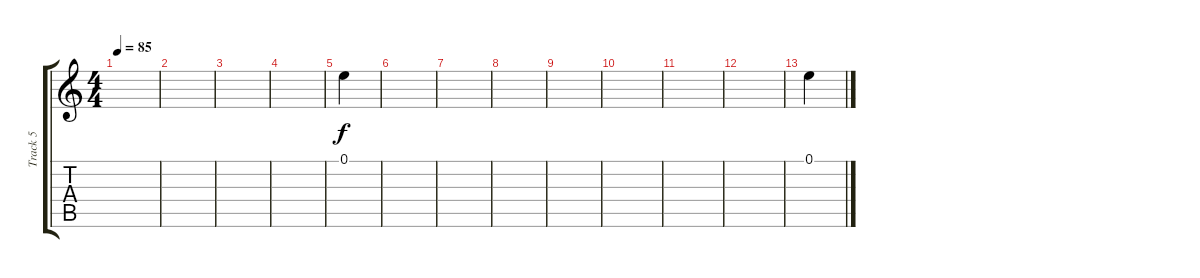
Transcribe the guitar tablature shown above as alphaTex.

\track ("Track 5" "Track 5") {instrument overdrivenguitar}
\staff {score tabs}
\tuning (E4 B3 G3 D3 A2 E2) {hide}
\ts (4 4)
\tempo 85
\clef g2
\ks c
|
|
|
|
0.1.4 |
|
|
|
|
|
|
|
0.1.4
